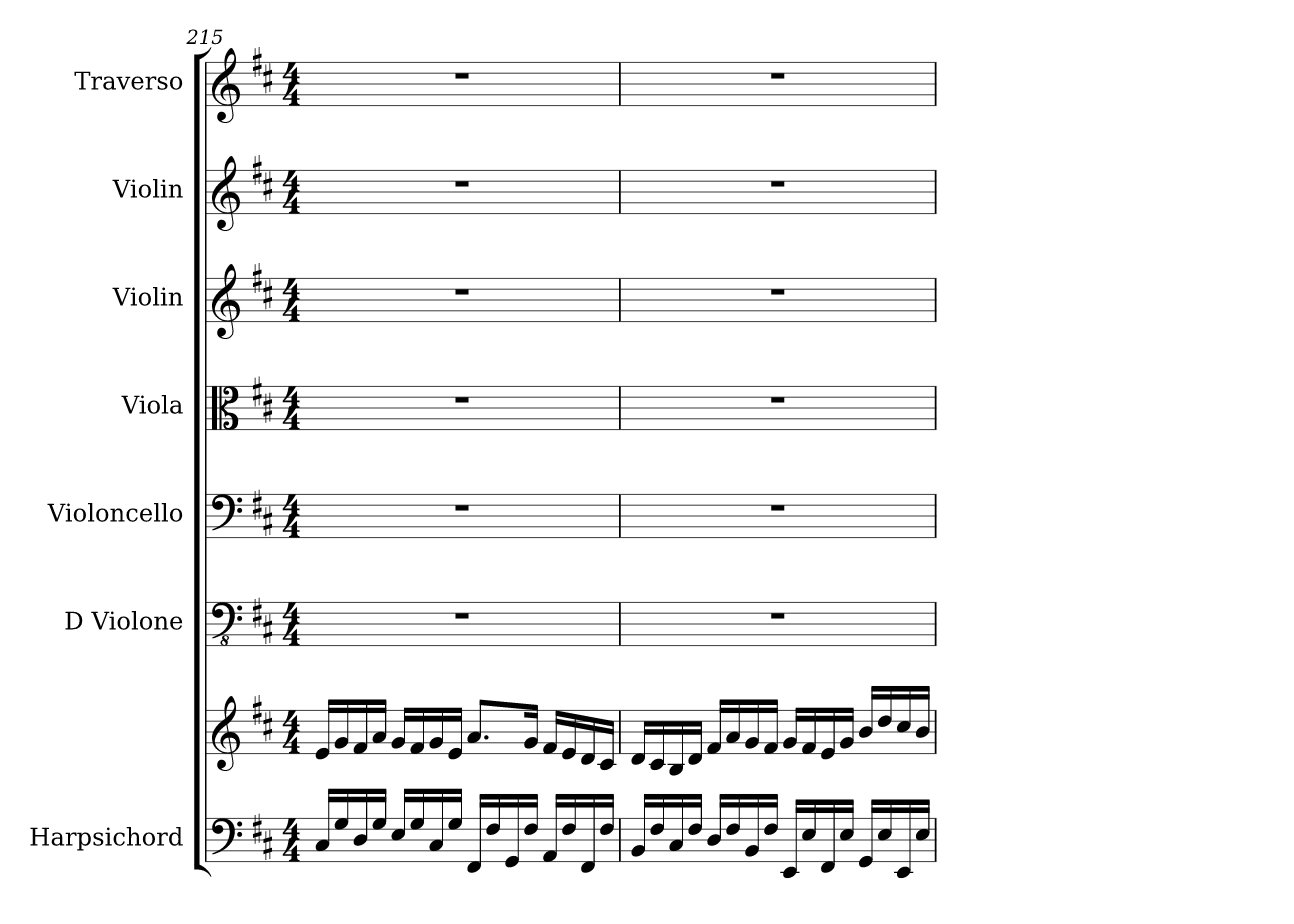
**kern	**kern	**kern	**kern	**kern	**kern	**kern	**kern
*part7	*part7	*part6	*part5	*part4	*part3	*part2	*part1
*staff8	*staff7	*staff6	*staff5	*staff4	*staff3	*staff2	*staff1
*I"Harpsichord	*	*I"D Violone	*I"Violoncello	*I"Viola	*I"Violin	*I"Violin	*I"Traverso
*I'Hch.	*	*I'D Vne.	*I'Vc.	*I'Vla.	*I'Vln.	*I'Vln.	*I'Trv.
!!LO:PB:g=z
*clefF4	*clefG2	*clefFv4	*clefF4	*clefC3	*clefG2	*clefG2	*clefG2
*	*	*ITrd7c12	*	*	*	*	*
*k[f#c#]	*k[f#c#]	*k[f#c#]	*k[f#c#]	*k[f#c#]	*k[f#c#]	*k[f#c#]	*k[f#c#]
*M4/4	*M4/4	*M4/4	*M4/4	*M4/4	*M4/4	*M4/4	*M4/4
=215	=215	=215	=215	=215	=215	=215	=215
16C#/LL	16e/LL	1r	1r	1r	1r	1r	1r
16G/	16g/	.	.	.	.	.	.
16D/	16f#/	.	.	.	.	.	.
16G/JJ	16a/JJ	.	.	.	.	.	.
16E/LL	16g/LL	.	.	.	.	.	.
16G/	16f#/	.	.	.	.	.	.
16C#/	16g/	.	.	.	.	.	.
16G/JJ	16e/JJ	.	.	.	.	.	.
16FF#/LL	8.a/L	.	.	.	.	.	.
16F#/	.	.	.	.	.	.	.
16GG/	.	.	.	.	.	.	.
16F#/JJ	16g/Jk	.	.	.	.	.	.
16AA/LL	16f#/LL	.	.	.	.	.	.
16F#/	16e/	.	.	.	.	.	.
16FF#/	16d/	.	.	.	.	.	.
16F#/JJ	16c#/JJ	.	.	.	.	.	.
=216	=216	=216	=216	=216	=216	=216	=216
16BB/LL	16d/LL	1r	1r	1r	1r	1r	1r
16F#/	16c#/	.	.	.	.	.	.
16C#/	16B/	.	.	.	.	.	.
16F#/JJ	16d/JJ	.	.	.	.	.	.
16D/LL	16f#/LL	.	.	.	.	.	.
16F#/	16a/	.	.	.	.	.	.
16BB/	16g/	.	.	.	.	.	.
16F#/JJ	16f#/JJ	.	.	.	.	.	.
16EE/LL	16g/LL	.	.	.	.	.	.
16E/	16f#/	.	.	.	.	.	.
16FF#/	16e/	.	.	.	.	.	.
16E/JJ	16g/JJ	.	.	.	.	.	.
16GG/LL	16b/LL	.	.	.	.	.	.
16E/	16dd/	.	.	.	.	.	.
16EE/	16cc#/	.	.	.	.	.	.
16E/JJ	16b/JJ	.	.	.	.	.	.
=	=	=	=	=	=	=	=
*-	*-	*-	*-	*-	*-	*-	*-
